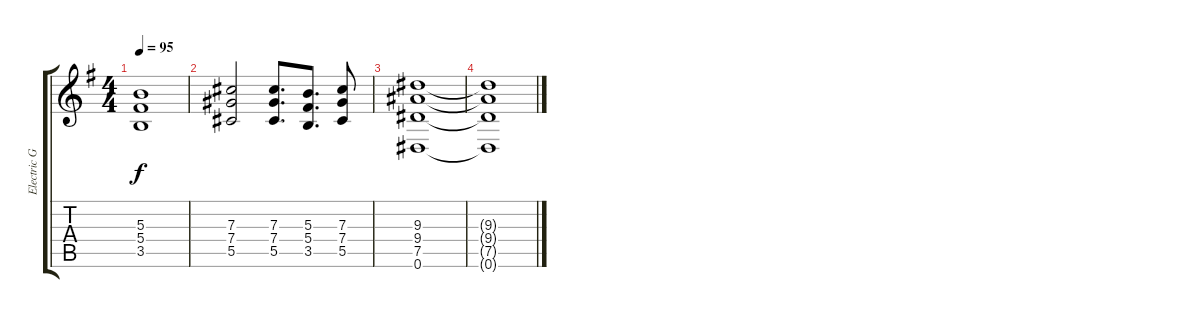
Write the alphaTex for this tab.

\track ("Electric Guitar" "Electric G") {instrument distortionguitar}
\staff {score tabs}
\tuning (Eb4 Bb3 Gb3 Db3 Ab2 Eb2) {hide}
\ts (4 4)
\tempo 95
\clef g2
\ks eminor
(5.3 5.4 3.5).1{dy f} |
(7.3 7.4 5.5).2 (7.3 7.4 5.5).8{d} (5.3 5.4 3.5).8{d} (7.3 7.4 5.5).8 |
(9.3 9.4 7.5 0.6).1 |
(9.3{t} 9.4{t} 7.5{t} 0.6{t}).1
